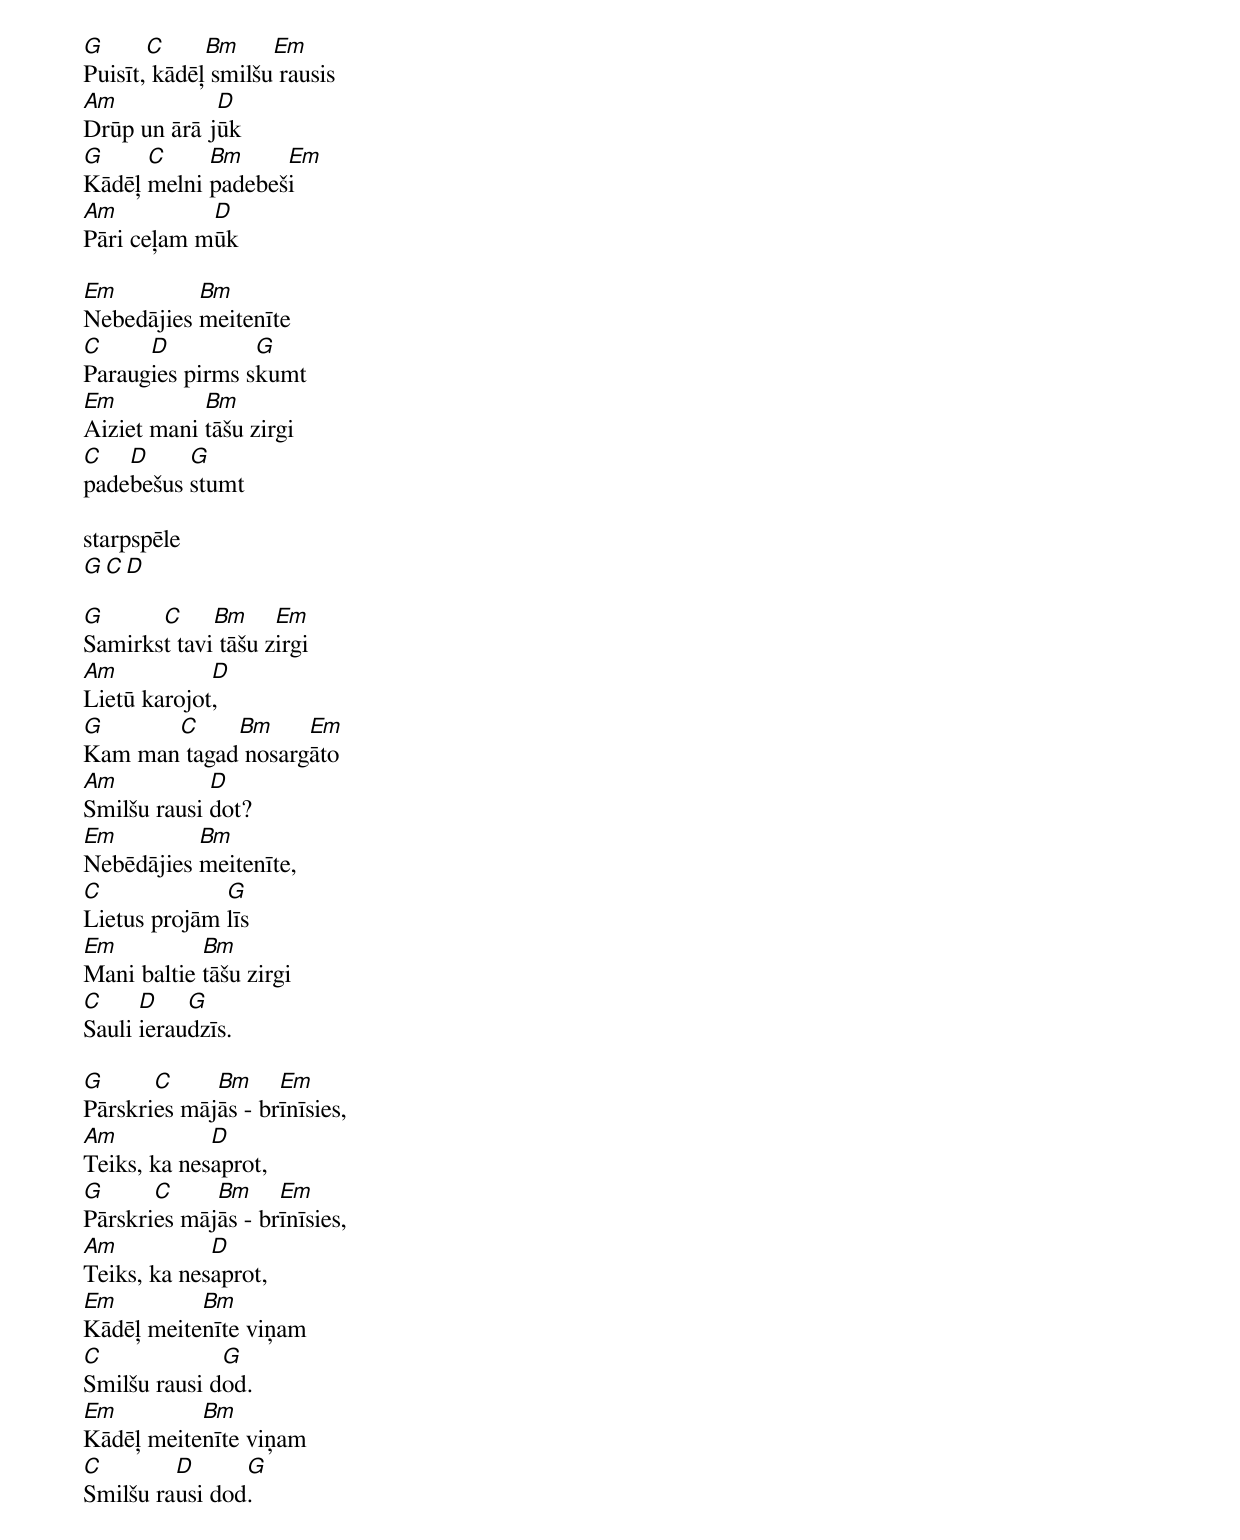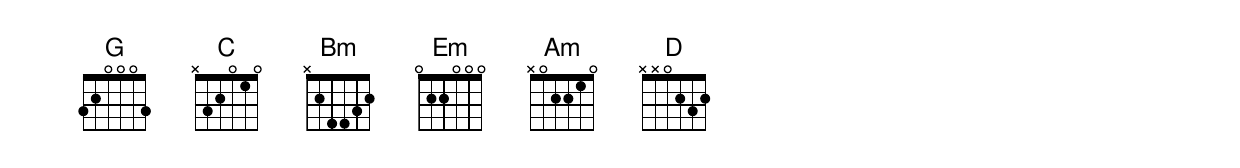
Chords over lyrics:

G      C     Bm     Em
Puisīt, kādēļ smilšu rausis
Am           D
Drūp un ārā jūk
G     C     Bm     Em
Kādēļ melni padebeši
Am          D
Pāri ceļam mūk

Em         Bm
Nebedājies meitenīte
C     D          G
Paraugies pirms skumt
Em          Bm
Aiziet mani tāšu zirgi
C   D     G
padebešus stumt

starpspēle
G C D

G      C     Bm     Em
Samirkst tavi tāšu zirgi
Am           D
Lietū karojot,
G      C     Bm     Em
Kam man tagad nosargāto
Am           D
Smilšu rausi dot?
Em         Bm
Nebēdājies meitenīte,
C             G
Lietus projām līs
Em          Bm
Mani baltie tāšu zirgi
C     D    G
Sauli ieraudzīs.

G      C     Bm     Em
Pārskries mājās - brīnīsies,
Am           D
Teiks, ka nesaprot,
G      C     Bm     Em
Pārskries mājās - brīnīsies,
Am           D
Teiks, ka nesaprot,
Em         Bm
Kādēļ meitenīte viņam
C             G
Smilšu rausi dod.
Em         Bm
Kādēļ meitenīte viņam
C        D      G
Smilšu rausi dod.
